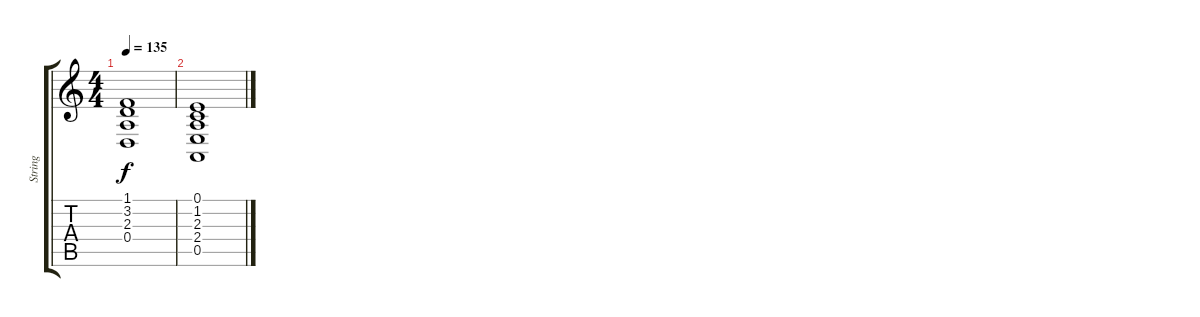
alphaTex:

\track ("String" "String") {instrument stringensemble1}
\staff {score tabs}
\tuning (E4 B3 G3 D3 A2 E2) {hide}
\ts (4 4)
\tempo 135
\clef g2
\ks c
(1.1 3.2 2.3 0.4).1{dy f volume 1} |
(0.1 1.2 2.3 2.4 0.5).1{volume 1}
